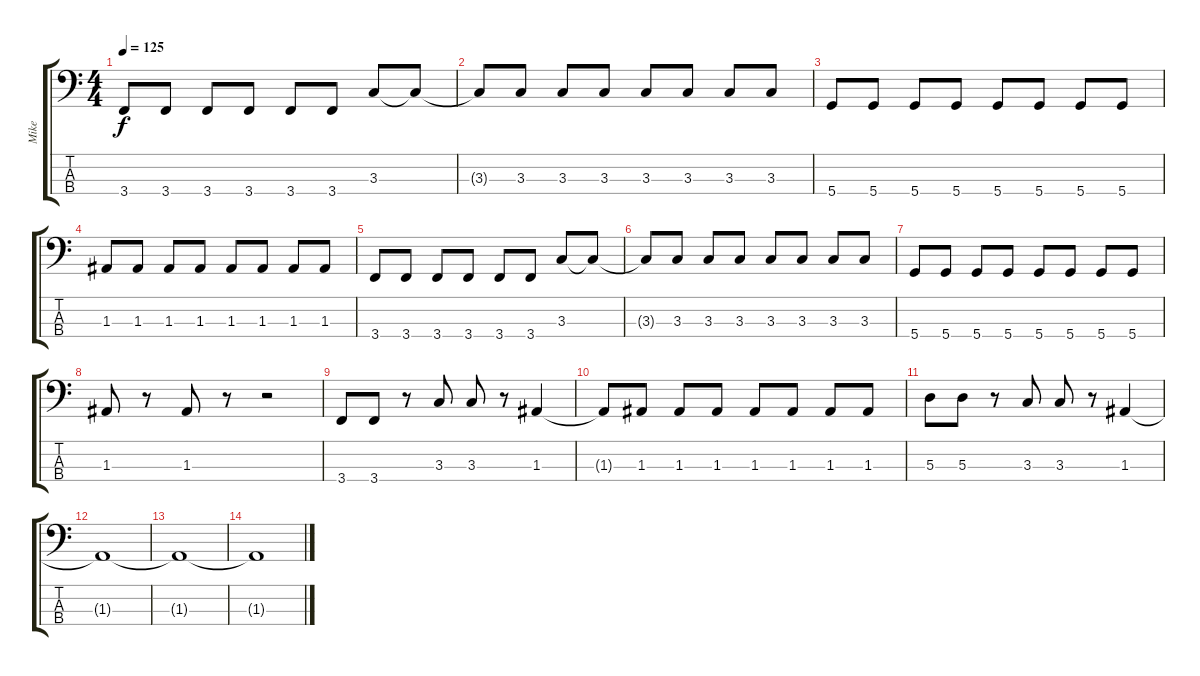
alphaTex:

\track ("Mike" "Mike") {instrument electricbassfinger}
\staff {score tabs}
\tuning (G2 D2 A1 D1) {hide}
\ts (4 4)
\tempo 125
\clef f4
\ks c
3.4.8{dy f} 3.4.8 3.4.8 3.4.8 3.4.8 3.4.8 3.3.8 3.3{t}.8 |
3.3{t}.8 3.3.8 3.3.8 3.3.8 3.3.8 3.3.8 3.3.8 3.3.8 |
5.4.8 5.4.8 5.4.8 5.4.8 5.4.8 5.4.8 5.4.8 5.4.8 |
1.3.8 1.3.8 1.3.8 1.3.8 1.3.8 1.3.8 1.3.8 1.3.8 |
3.4.8 3.4.8 3.4.8 3.4.8 3.4.8 3.4.8 3.3.8 3.3{t}.8 |
3.3{t}.8 3.3.8 3.3.8 3.3.8 3.3.8 3.3.8 3.3.8 3.3.8 |
5.4.8 5.4.8 5.4.8 5.4.8 5.4.8 5.4.8 5.4.8 5.4.8 |
1.3.8 r.8 1.3.8 r.8 r.2 |
3.4.8 3.4.8 r.8 3.3.8 3.3.8 r.8 1.3.4 |
1.3{t}.8 1.3.8 1.3.8 1.3.8 1.3.8 1.3.8 1.3.8 1.3.8 |
5.3.8 5.3.8 r.8 3.3.8 3.3.8 r.8 1.3.4 |
1.3{t}.1 |
1.3{t}.1 |
1.3{t}.1
